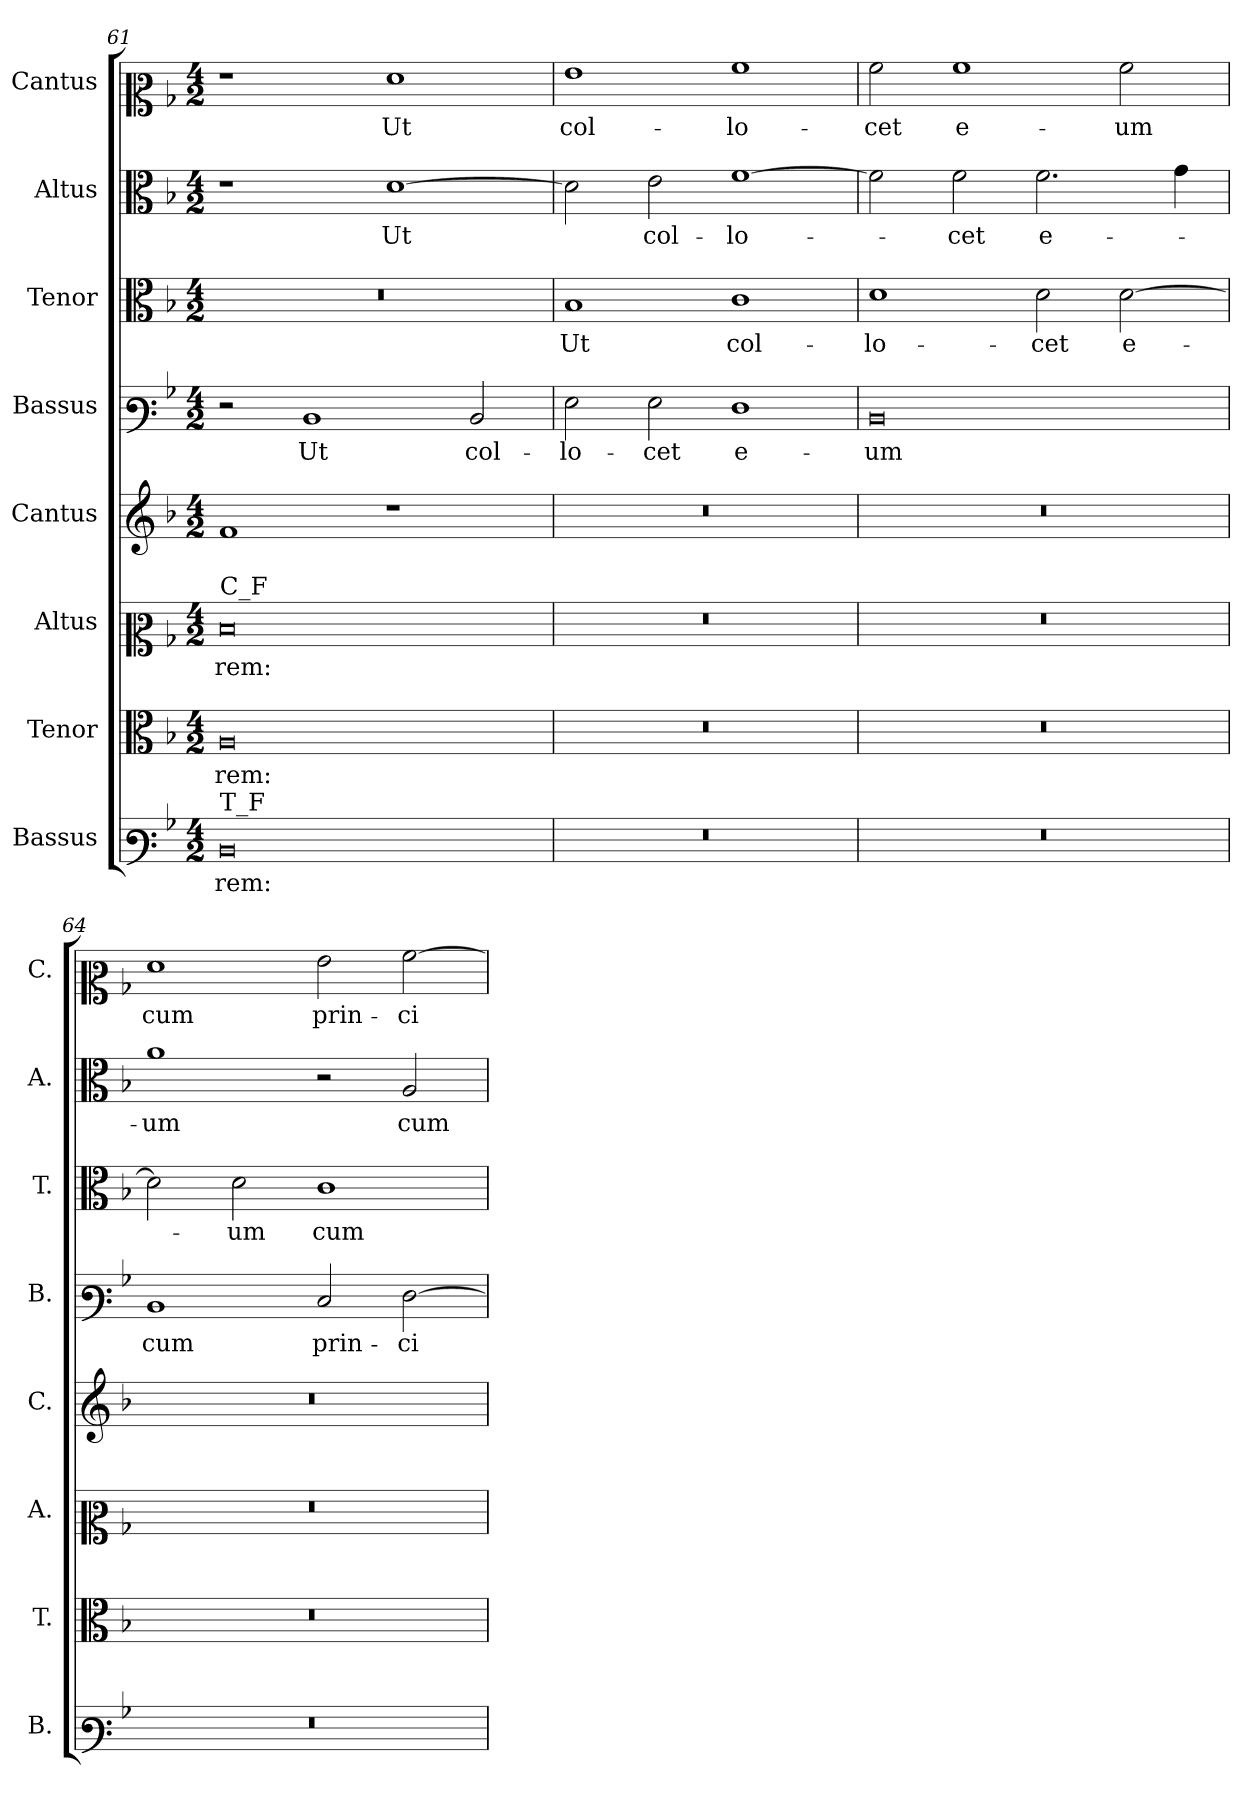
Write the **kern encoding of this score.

**kern	**text	**kern	**text	**kern	**text	**kern	**kern	**text	**kern	**text	**kern	**text	**kern	**text
*part8	*part8	*part7	*part7	*part6	*part6	*part5	*part4	*part4	*part3	*part3	*part2	*part2	*part1	*part1
*staff8	*staff8	*staff7	*staff7	*staff6	*staff6	*staff5	*staff4	*staff4	*staff3	*staff3	*staff2	*staff2	*staff1	*staff1
*I"Bassus	*	*I"Tenor	*	*I"Altus	*	*I"Cantus	*I"Bassus	*	*I"Tenor	*	*I"Altus	*	*I"Cantus	*
*I'B.	*	*I'T.	*	*I'A.	*	*I'C.	*I'B.	*	*I'T.	*	*I'A.	*	*I'C.	*
*clefF3	*	*clefC3	*	*clefC2	*	*clefG2	*clefF3	*	*clefC3	*	*clefC3	*	*clefC2	*
*k[b-]	*	*k[b-]	*	*k[b-]	*	*k[b-]	*k[b-]	*	*k[b-]	*	*k[b-]	*	*k[b-]	*
*M4/2	*	*M4/2	*	*M4/2	*	*M4/2	*M4/2	*	*M4/2	*	*M4/2	*	*M4/2	*
=61	=61	=61	=61	=61	=61	=61	=61	=61	=61	=61	=61	=61	=61	=61
!	!	!	!	!LO:TX:a:t=C_F	!	!	!	!	!	!	!	!	!	!
!LO:TX:a:t=T_F	!	!	!	!	!	!	!	!	!	!	!	!	!	!
!	!	!	!	!	!	!	!	!	!LO:N:vis=1	!	!	!	!	!
0D	-rem:	0A	-rem:	0d	-rem:	1f	2r	.	0r	.	1r	.	1r	.
.	.	.	.	.	.	.	1D	Ut	.	.	.	.	.	.
.	.	.	.	.	.	1r	.	.	.	.	[1d	Ut	1f	Ut
.	.	.	.	.	.	.	2D/	col-	.	.	.	.	.	.
=62	=62	=62	=62	=62	=62	=62	=62	=62	=62	=62	=62	=62	=62	=62
!LO:N:vis=1	!	!LO:N:vis=1	!	!LO:N:vis=1	!	!LO:N:vis=1	!	!	!	!	!	!	!	!
0r	.	0r	.	0r	.	0r	2G\	-lo-	1B-	Ut	2d\]	.	1g	col-
.	.	.	.	.	.	.	2G\	-cet	.	.	2e\	col-	.	.
.	.	.	.	.	.	.	1F	e-	1c	col-	[1f	-lo-	1a	-lo-
=63	=63	=63	=63	=63	=63	=63	=63	=63	=63	=63	=63	=63	=63	=63
!LO:N:vis=1	!	!LO:N:vis=1	!	!LO:N:vis=1	!	!LO:N:vis=1	!	!	!	!	!	!	!	!
0r	.	0r	.	0r	.	0r	0D	-um	1d	-lo-	2f\]	.	2a\	-cet
.	.	.	.	.	.	.	.	.	.	.	2f\	cet	1a	e-
.	.	.	.	.	.	.	.	.	2d\	-cet	2.f\	e-	.	.
.	.	.	.	.	.	.	.	.	[2d\	e-	.	.	2a\	-um
.	.	.	.	.	.	.	.	.	.	.	4g\	.	.	.
=64	=64	=64	=64	=64	=64	=64	=64	=64	=64	=64	=64	=64	=64	=64
!LO:N:vis=1	!	!LO:N:vis=1	!	!LO:N:vis=1	!	!LO:N:vis=1	!	!	!	!	!	!	!	!
0r	.	0r	.	0r	.	0r	1D	cum	2d\]	.	1a	-um	1f	cum
.	.	.	.	.	.	.	.	.	2d\	um	.	.	.	.
.	.	.	.	.	.	.	2E/	prin-	1c	cum	2r	.	2g\	prin-
.	.	.	.	.	.	.	[2F\	-ci-	.	.	2A/	cum	[2a\	-ci-
=	=	=	=	=	=	=	=	=	=	=	=	=	=	=
*-	*-	*-	*-	*-	*-	*-	*-	*-	*-	*-	*-	*-	*-	*-
